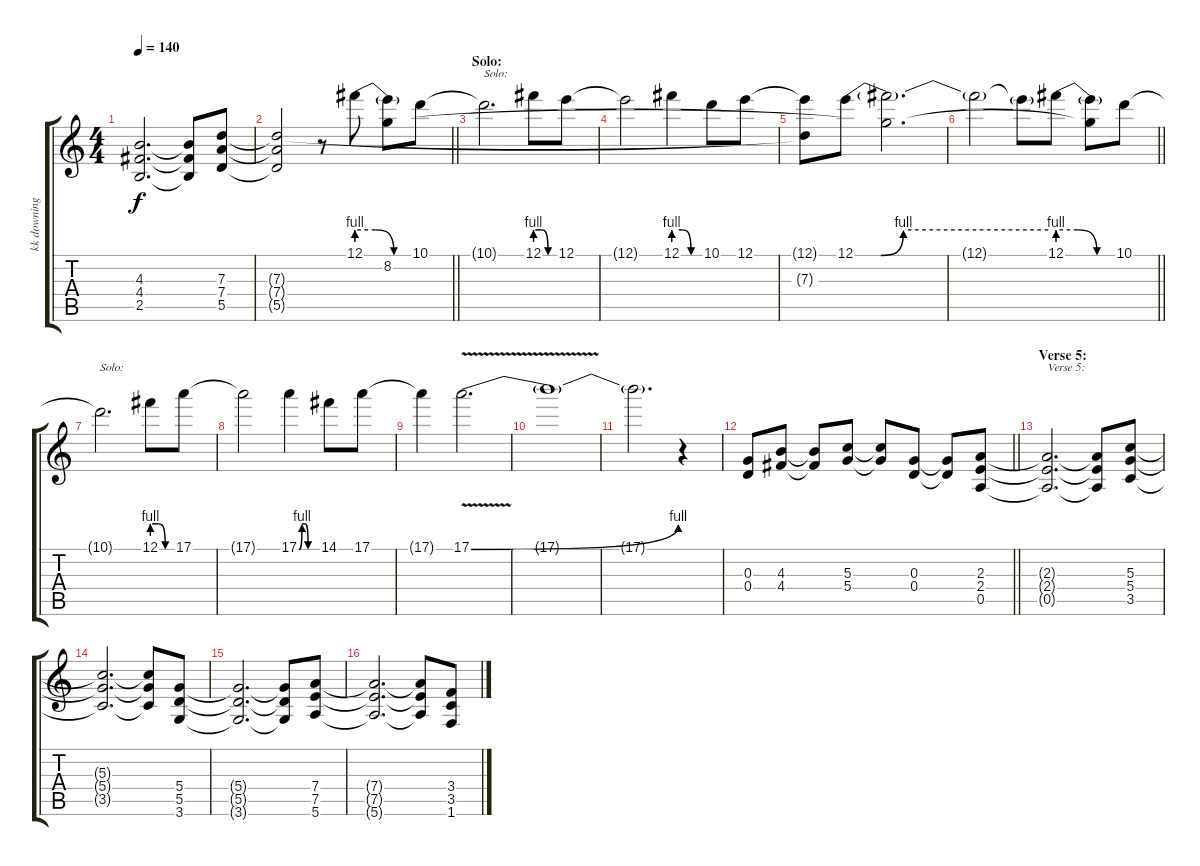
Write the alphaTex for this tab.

\track ("kk downing" "kk downing") {instrument distortionguitar}
\staff {score tabs}
\tuning (E4 B3 G3 D3 A2 E2) {hide}
\ts (4 4)
\tempo 140
\clef g2
\ks c
(4.3{t} 4.4{t} 2.5{t}).2{d dy f} (4.3{t} 4.4{t} 2.5{t}).8 (7.3 7.4 5.5).8 |
\barLineRight lightlight
(7.3{t} 7.4{t} 5.5{t}).2 r.8 12.1{be (custom 0 4 20 4 40 0 60 0)}.8 (12.1{t} 8.2).8 10.1.8 |
\section ("" "Solo:")
10.1{t}.2{d txt "Solo:"} 12.1{be (custom 0 4 20 4 40 0 60 0)}.8 12.1.8 |
12.1{t}.2 12.1{be (custom 0 4 20 4 40 0 60 0)}.4 10.1.8 12.1.8 |
(12.1{t} 7.3{t}).8 12.1{be (custom 0 0 8 0 15 4 60 4)}.8 (12.1{t} 8.2{t}).2{d} |
\barLineRight lightlight
12.1{t}.2 12.1{t}.8 12.1{be (custom 0 4 20 4 40 0 60 0)}.8 (12.1{t} 8.2{t}).8 10.1.8 |
10.1{t}.2{d txt "Solo:"} 12.1{be (custom 0 4 20 4 40 0 60 0)}.8 17.1.8 |
17.1{t}.2 17.1{be (custom 0 0 10 4 20 4 30 0 60 0)}.4 14.1.8 17.1.8 |
17.1{t}.4 17.1{be (bend 0 0 60 4) v}.2{d} |
17.1{t}.1 |
17.1{t}.2{d} r.4 |
\barLineRight lightlight
(0.3 0.4).8 (4.3 4.4).8 (4.3{t} 4.4{t}).8 (5.3 5.4).8 (5.3{t} 5.4{t}).8 (0.3 0.4).8 (0.3{t} 0.4{t}).8 (2.3 2.4 0.5).8 |
\section ("" "Verse 5:")
(2.3{t} 2.4{t} 0.5{t}).2{d txt "Verse 5:"} (2.3{t} 2.4{t} 0.5{t}).8 (5.3 5.4 3.5).8 |
(5.3{t} 5.4{t} 3.5{t}).2{d} (5.3{t} 5.4{t} 3.5{t}).8 (5.4 5.5 3.6).8 |
(5.4{t} 5.5{t} 3.6{t}).2{d} (5.4{t} 5.5{t} 3.6{t}).8 (7.4 7.5 5.6).8 |
(7.4{t} 7.5{t} 5.6{t}).2{d} (7.4{t} 7.5{t} 5.6{t}).8 (3.4 3.5 1.6).8
